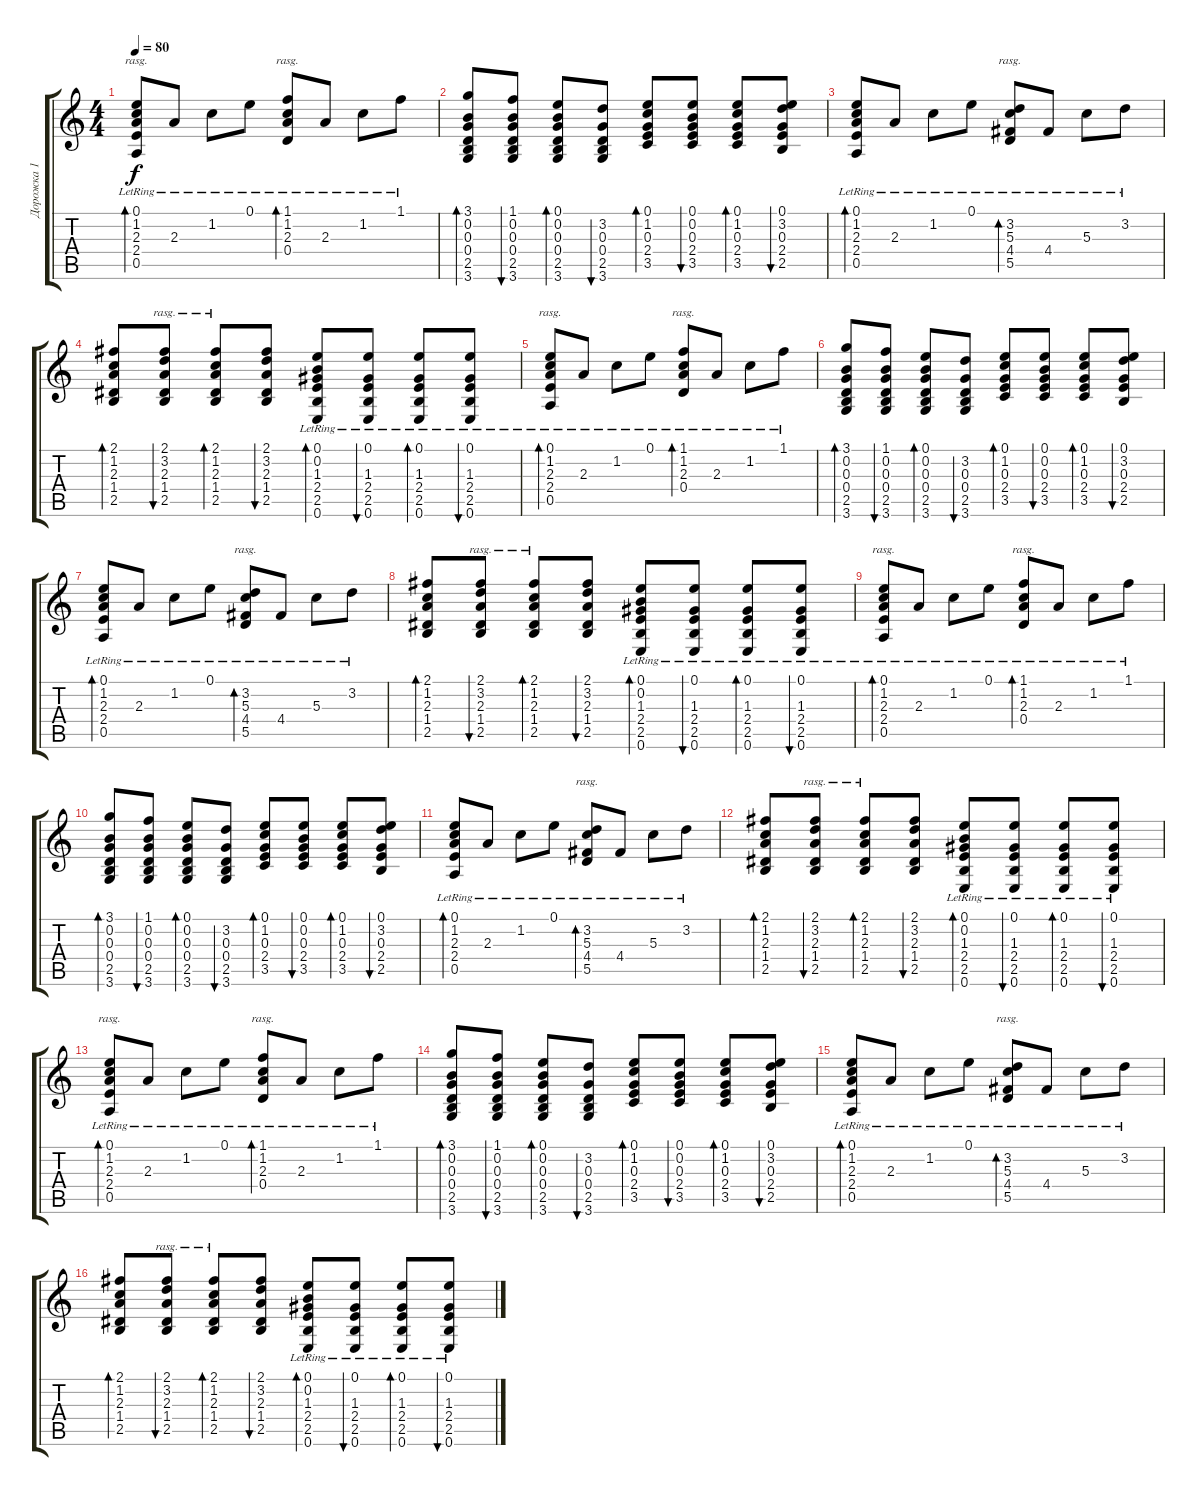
\track ("Дорожка 1" "Дорожка 1") {instrument acousticguitarnylon}
\staff {score tabs}
\tuning (E4 B3 G3 D3 A2 E2) {hide}
\ts (4 4)
\tempo 80
\clef g2
\ks c
(0.1{lr} 1.2{lr} 2.3{lr} 2.4{lr} 0.5{lr}).8{bd 60 rasg ii dy f} 2.3{lr}.8 1.2{lr}.8 0.1{lr}.8 (1.1{lr} 1.2{lr} 2.3{lr} 0.4{lr}).8{bd 60 rasg ii} 2.3{lr}.8 1.2{lr}.8 1.1{lr}.8 |
(3.1 0.2 0.3 0.4 2.5 3.6).8{bd 30} (1.1 0.2 0.3 0.4 2.5 3.6).8{bu 30} (0.1 0.2 0.3 0.4 2.5 3.6).8{bd 30} (3.2 0.3 0.4 2.5 3.6).8{bu 30} (0.1 1.2 0.3 2.4 3.5).8{bd 30} (0.1 0.2 0.3 2.4 3.5).8{bu 30} (0.1 1.2 0.3 2.4 3.5).8{bd 30} (0.1 3.2 0.3 2.4 2.5).8{bu 30} |
(0.1{lr} 1.2{lr} 2.3{lr} 2.4{lr} 0.5{lr}).8{bd 30} 2.3{lr}.8 1.2{lr}.8 0.1{lr}.8 (3.2{lr} 5.3{lr} 4.4{lr} 5.5).8{bd 120 rasg ii} 4.4{lr}.8 5.3{lr}.8 3.2{lr}.8 |
(2.1 1.2 2.3 1.4 2.5).8{bd 30} (2.1 3.2 2.3 1.4 2.5).8{bu 30 rasg ii} (2.1 1.2 2.3 1.4 2.5).8{bd 30 rasg ii} (2.1 3.2 2.3 1.4 2.5).8{bu 30} (0.1 0.2{lr} 1.3{lr} 2.4{lr} 2.5{lr} 0.6{lr}).8{bd 30} (0.1 1.3{lr} 2.4{lr} 2.5{lr} 0.6{lr}).8{bu 30} (0.1 1.3{lr} 2.4{lr} 2.5{lr} 0.6{lr}).8{bd 30} (0.1 1.3{lr} 2.4 2.5 0.6).8{bu 30} |
(0.1{lr} 1.2{lr} 2.3{lr} 2.4{lr} 0.5{lr}).8{bd 60 rasg ii} 2.3{lr}.8 1.2{lr}.8 0.1{lr}.8 (1.1{lr} 1.2{lr} 2.3{lr} 0.4{lr}).8{bd 60 rasg ii} 2.3{lr}.8 1.2{lr}.8 1.1{lr}.8 |
(3.1 0.2 0.3 0.4 2.5 3.6).8{bd 30} (1.1 0.2 0.3 0.4 2.5 3.6).8{bu 30} (0.1 0.2 0.3 0.4 2.5 3.6).8{bd 30} (3.2 0.3 0.4 2.5 3.6).8{bu 30} (0.1 1.2 0.3 2.4 3.5).8{bd 30} (0.1 0.2 0.3 2.4 3.5).8{bu 30} (0.1 1.2 0.3 2.4 3.5).8{bd 30} (0.1 3.2 0.3 2.4 2.5).8{bu 30} |
(0.1{lr} 1.2{lr} 2.3{lr} 2.4{lr} 0.5{lr}).8{bd 30} 2.3{lr}.8 1.2{lr}.8 0.1{lr}.8 (3.2{lr} 5.3{lr} 4.4{lr} 5.5).8{bd 120 rasg ii} 4.4{lr}.8 5.3{lr}.8 3.2{lr}.8 |
(2.1 1.2 2.3 1.4 2.5).8{bd 30} (2.1 3.2 2.3 1.4 2.5).8{bu 30 rasg ii} (2.1 1.2 2.3 1.4 2.5).8{bd 30 rasg ii} (2.1 3.2 2.3 1.4 2.5).8{bu 30} (0.1 0.2{lr} 1.3{lr} 2.4{lr} 2.5{lr} 0.6{lr}).8{bd 30} (0.1 1.3{lr} 2.4{lr} 2.5{lr} 0.6{lr}).8{bu 30} (0.1 1.3{lr} 2.4{lr} 2.5{lr} 0.6{lr}).8{bd 30} (0.1 1.3{lr} 2.4 2.5 0.6).8{bu 30} |
(0.1{lr} 1.2{lr} 2.3{lr} 2.4{lr} 0.5{lr}).8{bd 60 rasg ii} 2.3{lr}.8 1.2{lr}.8 0.1{lr}.8 (1.1{lr} 1.2{lr} 2.3{lr} 0.4{lr}).8{bd 60 rasg ii} 2.3{lr}.8 1.2{lr}.8 1.1{lr}.8 |
(3.1 0.2 0.3 0.4 2.5 3.6).8{bd 30} (1.1 0.2 0.3 0.4 2.5 3.6).8{bu 30} (0.1 0.2 0.3 0.4 2.5 3.6).8{bd 30} (3.2 0.3 0.4 2.5 3.6).8{bu 30} (0.1 1.2 0.3 2.4 3.5).8{bd 30} (0.1 0.2 0.3 2.4 3.5).8{bu 30} (0.1 1.2 0.3 2.4 3.5).8{bd 30} (0.1 3.2 0.3 2.4 2.5).8{bu 30} |
(0.1{lr} 1.2{lr} 2.3{lr} 2.4{lr} 0.5{lr}).8{bd 30} 2.3{lr}.8 1.2{lr}.8 0.1{lr}.8 (3.2{lr} 5.3{lr} 4.4{lr} 5.5).8{bd 120 rasg ii} 4.4{lr}.8 5.3{lr}.8 3.2{lr}.8 |
(2.1 1.2 2.3 1.4 2.5).8{bd 30} (2.1 3.2 2.3 1.4 2.5).8{bu 30 rasg ii} (2.1 1.2 2.3 1.4 2.5).8{bd 30 rasg ii} (2.1 3.2 2.3 1.4 2.5).8{bu 30} (0.1 0.2{lr} 1.3{lr} 2.4{lr} 2.5{lr} 0.6{lr}).8{bd 30} (0.1 1.3{lr} 2.4{lr} 2.5{lr} 0.6{lr}).8{bu 30} (0.1 1.3{lr} 2.4{lr} 2.5{lr} 0.6{lr}).8{bd 30} (0.1 1.3{lr} 2.4 2.5 0.6).8{bu 30} |
(0.1{lr} 1.2{lr} 2.3{lr} 2.4{lr} 0.5{lr}).8{bd 60 rasg ii} 2.3{lr}.8 1.2{lr}.8 0.1{lr}.8 (1.1{lr} 1.2{lr} 2.3{lr} 0.4{lr}).8{bd 60 rasg ii} 2.3{lr}.8 1.2{lr}.8 1.1{lr}.8 |
(3.1 0.2 0.3 0.4 2.5 3.6).8{bd 30} (1.1 0.2 0.3 0.4 2.5 3.6).8{bu 30} (0.1 0.2 0.3 0.4 2.5 3.6).8{bd 30} (3.2 0.3 0.4 2.5 3.6).8{bu 30} (0.1 1.2 0.3 2.4 3.5).8{bd 30} (0.1 0.2 0.3 2.4 3.5).8{bu 30} (0.1 1.2 0.3 2.4 3.5).8{bd 30} (0.1 3.2 0.3 2.4 2.5).8{bu 30} |
(0.1{lr} 1.2{lr} 2.3{lr} 2.4{lr} 0.5{lr}).8{bd 30} 2.3{lr}.8 1.2{lr}.8 0.1{lr}.8 (3.2{lr} 5.3{lr} 4.4{lr} 5.5).8{bd 120 rasg ii} 4.4{lr}.8 5.3{lr}.8 3.2{lr}.8 |
(2.1 1.2 2.3 1.4 2.5).8{bd 30} (2.1 3.2 2.3 1.4 2.5).8{bu 30 rasg ii} (2.1 1.2 2.3 1.4 2.5).8{bd 30 rasg ii} (2.1 3.2 2.3 1.4 2.5).8{bu 30} (0.1 0.2{lr} 1.3{lr} 2.4{lr} 2.5{lr} 0.6{lr}).8{bd 30} (0.1 1.3{lr} 2.4{lr} 2.5{lr} 0.6{lr}).8{bu 30} (0.1 1.3{lr} 2.4{lr} 2.5{lr} 0.6{lr}).8{bd 30} (0.1 1.3{lr} 2.4 2.5 0.6).8{bu 30}
